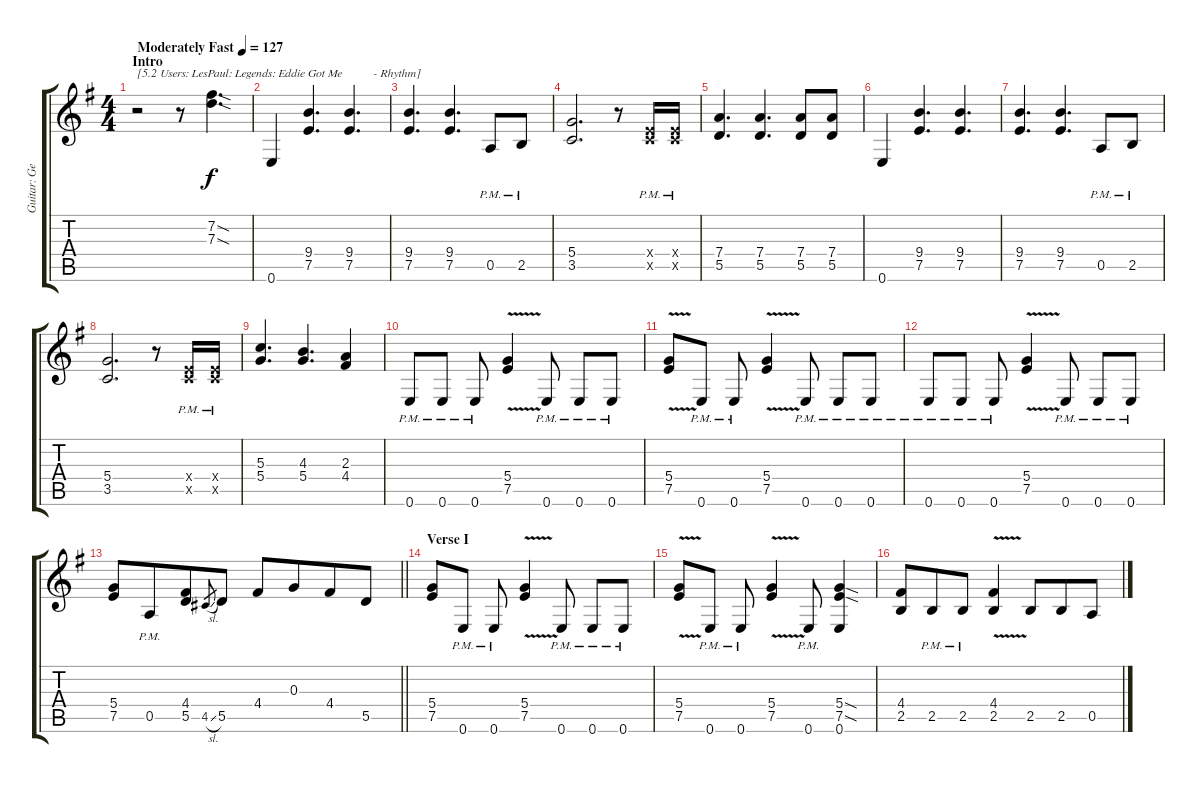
\track ("Guitar: George" "Guitar: Ge") {instrument distortionguitar}
\staff {score tabs}
\tuning (E4 B3 G3 D3 A2 E2) {hide}
\ts (4 4)
\section ("" "Intro")
\tempo (127 "Moderately Fast")
\clef g2
\ks g
r.2{txt "[5.2 Users: LesPaul: Legends: Eddie Got Me" dy f instrument distortionguitar} r.8 (7.2{sod} 7.3{sod}).4{d} |
0.6.4 (9.4 7.5).4{d} (9.4 7.5).4{d txt "        - Rhythm]"} |
(9.4 7.5).4{d} (9.4 7.5).4{d} 0.5{pm}.8 2.5{pm}.8 |
(5.4 3.5).2{d} r.8 (2.4{pm x} 3.5{pm x}).16 (2.4{pm x} 3.5{pm x}).16 |
(7.4 5.5).4{d} (7.4 5.5).4{d} (7.4 5.5).8 (7.4 5.5).8 |
0.6.4 (9.4 7.5).4{d} (9.4 7.5).4{d} |
(9.4 7.5).4{d} (9.4 7.5).4{d} 0.5{pm}.8 2.5{pm}.8 |
(5.4 3.5).2{d} r.8 (2.4{pm x} 3.5{pm x}).16 (2.4{pm x} 3.5{pm x}).16 |
(5.3 5.4).4{d} (4.3 5.4).4{d} (2.3 4.4).4 |
0.6{pm}.8 0.6{pm}.8 0.6{pm}.8 (5.4{v} 7.5{v}).4 0.6{pm}.8 0.6{pm}.8 0.6{pm}.8 |
(5.4{v} 7.5{v}).8 0.6{pm}.8 0.6{pm}.8 (5.4{v} 7.5{v}).4 0.6{pm}.8 0.6{pm}.8 0.6{pm}.8 |
0.6{pm}.8 0.6{pm}.8 0.6{pm}.8 (5.4{v} 7.5{v}).4 0.6{pm}.8 0.6{pm}.8 0.6{pm}.8 |
\barLineRight lightlight
(5.4 7.5).8 0.5{pm}.8{beam merge} (4.4 5.5).8 4.5{sl}.8{gr} 5.5.8 4.4.8 0.3.8{beam merge} 4.4.8 5.5.8 |
\section ("" "Verse I")
(5.4 7.5).8 0.6{pm}.8 0.6{pm}.8 (5.4{v} 7.5{v}).4 0.6{pm}.8 0.6{pm}.8 0.6{pm}.8 |
(5.4{v} 7.5{v}).8 0.6{pm}.8 0.6{pm}.8 (5.4{v} 7.5{v}).4 0.6{pm}.8 (5.4{sod} 7.5{sod} 0.6).4 |
(4.4 2.5).8 2.5{pm}.8{beam merge} 2.5{pm}.8 (4.4{v} 2.5{v}).4 2.5.8{beam merge} 2.5.8 0.5.8
